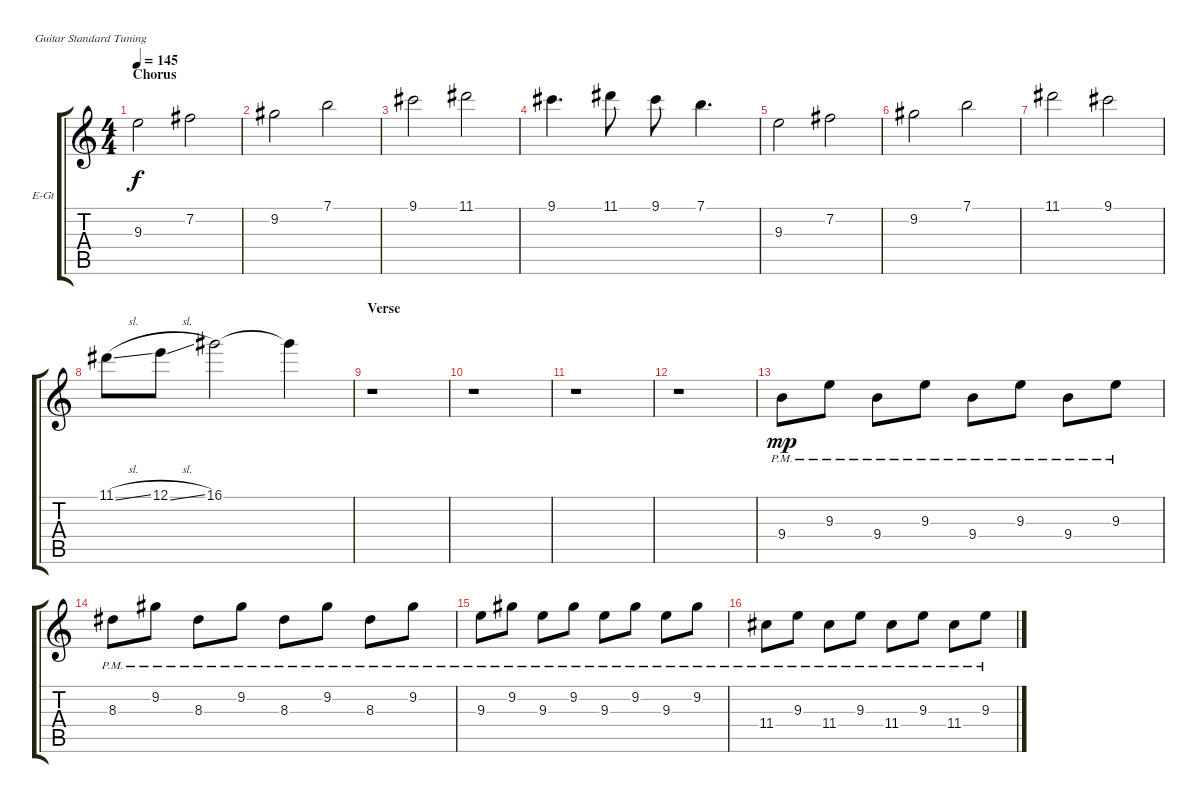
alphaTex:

\defaultSystemsLayout 4
\bracketExtendMode groupsimilarinstruments
\firstSystemTrackNameOrientation horizontal
\otherSystemsTrackNameOrientation horizontal
\track ("Ciaran O'Donnell" "E-Gt") {instrument overdrivenguitar}
\staff {score tabs}
\tuning (E4 B3 G3 D3 A2 E2)
\ts (4 4)
\section ("" "Chorus")
\tempo 145
\clef g2
\scale
0.333333
\ks c
9.3.2{dy f} 7.2.2 |
\scale
0.333333 9.2.2 7.1.2 |
\scale
0.333333 9.1.2 11.1.2 |
\scale
0.333333 9.1.4{d} 11.1.8 9.1.8 7.1.4{d} |
\scale
0.333333 9.3.2 7.2.2 |
\scale
0.333333 9.2.2 7.1.2 |
\scale
0.333333 11.1.2 9.1.2 |
\scale
0.333333 11.1{sl}.8 12.1{sl}.8 16.1.2 16.1{t}.4 |
\section ("" "Verse")
\scale
0.333333 r.1 |
r.1 |
r.1 |
r.1 |
9.4{pm}.8{dy mp} 9.3{pm}.8 9.4{pm}.8 9.3{pm}.8 9.4{pm}.8 9.3{pm}.8 9.4{pm}.8 9.3{pm}.8 |
8.3{pm}.8 9.2{pm}.8 8.3{pm}.8 9.2{pm}.8 8.3{pm}.8 9.2{pm}.8 8.3{pm}.8 9.2{pm}.8 |
9.3{pm}.8 9.2{pm}.8 9.3{pm}.8 9.2{pm}.8 9.3{pm}.8 9.2{pm}.8 9.3{pm}.8 9.2{pm}.8 |
11.4{pm}.8 9.3{pm}.8 11.4{pm}.8 9.3{pm}.8 11.4{pm}.8 9.3{pm}.8 11.4{pm}.8 9.3{pm}.8
